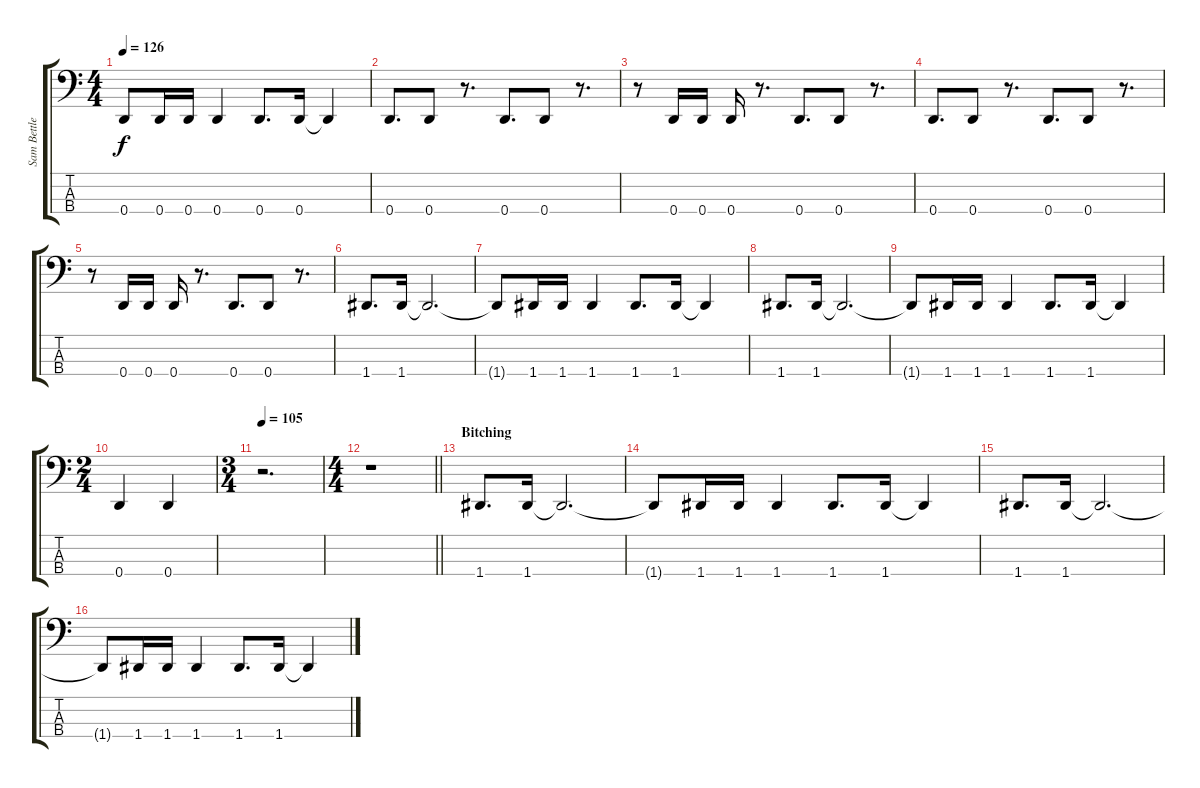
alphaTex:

\track ("Sam Bettley (Bass)" "Sam Bettle") {instrument electricbasspick}
\staff {score tabs}
\tuning (G2 D2 A1 D1) {hide}
\ts (4 4)
\tempo 126
\clef f4
\ks c
0.4{t}.8{dy f} 0.4.16 0.4.16 0.4.4 0.4.8{d} 0.4.16 0.4{t}.4 |
0.4.8{d} 0.4.8 r.8{d} 0.4.8{d} 0.4.8 r.8{d} |
r.8 0.4.16 0.4.16 0.4.16 r.8{d} 0.4.8{d} 0.4.8 r.8{d} |
0.4.8{d} 0.4.8 r.8{d} 0.4.8{d} 0.4.8 r.8{d} |
r.8 0.4.16 0.4.16 0.4.16 r.8{d} 0.4.8{d} 0.4.8 r.8{d} |
1.4.8{d} 1.4.16 1.4{t}.2{d} |
1.4{t}.8 1.4.16 1.4.16 1.4.4 1.4.8{d} 1.4.16 1.4{t}.4 |
1.4.8{d} 1.4.16 1.4{t}.2{d} |
1.4{t}.8 1.4.16 1.4.16 1.4.4 1.4.8{d} 1.4.16 1.4{t}.4 |
\ts (2 4)
0.4.4 0.4.4 |
\ts (3 4)
\tempo 105
r.2{d} |
\ts (4 4)
\barLineRight lightlight
r.1 |
\section ("" "Bitching")
1.4.8{d} 1.4.16 1.4{t}.2{d} |
1.4{t}.8 1.4.16 1.4.16 1.4.4 1.4.8{d} 1.4.16 1.4{t}.4 |
1.4.8{d} 1.4.16 1.4{t}.2{d} |
1.4{t}.8 1.4.16 1.4.16 1.4.4 1.4.8{d} 1.4.16 1.4{t}.4
